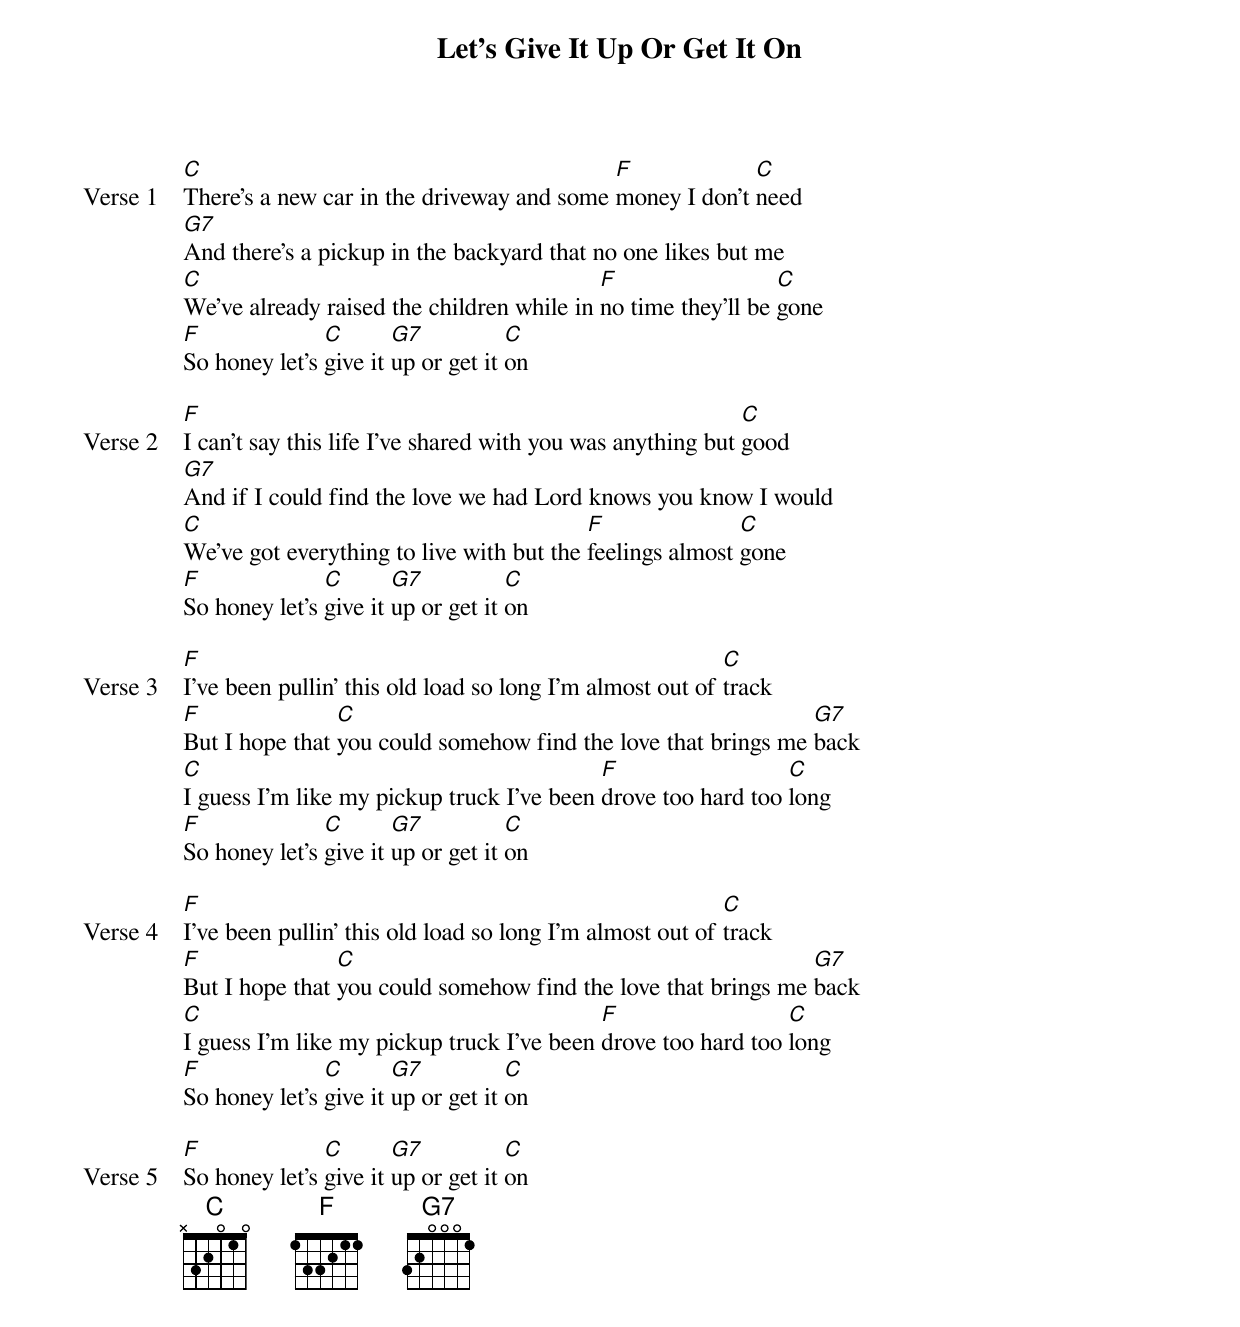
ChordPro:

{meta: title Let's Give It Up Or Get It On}
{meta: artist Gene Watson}
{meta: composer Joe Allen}

{start_of_verse: Verse 1}
[C]There's a new car in the driveway and some [F]money I don't [C]need
[G7]And there's a pickup in the backyard that no one likes but me
[C]We’ve already raised the children while in [F]no time they'll be [C]gone
[F]So honey let's [C]give it [G7]up or get it [C]on
{end_of_verse}

{start_of_verse: Verse 2}
[F]I can’t say this life I've shared with you was anything but [C]good
[G7]And if I could find the love we had Lord knows you know I would
[C]We've got everything to live with but the [F]feelings almost [C]gone
[F]So honey let's [C]give it [G7]up or get it [C]on
{end_of_verse}

{start_of_verse: Verse 3}
[F]I've been pullin' this old load so long I'm almost out of [C]track
[F]But I hope that [C]you could somehow find the love that brings me [G7]back
[C]I guess I'm like my pickup truck I've been [F]drove too hard too [C]long
[F]So honey let's [C]give it [G7]up or get it [C]on
{end_of_verse}

{start_of_verse: Verse 4}
[F]I've been pullin' this old load so long I'm almost out of [C]track
[F]But I hope that [C]you could somehow find the love that brings me [G7]back
[C]I guess I'm like my pickup truck I've been [F]drove too hard too [C]long
[F]So honey let's [C]give it [G7]up or get it [C]on
{end_of_verse}

{start_of_verse: Verse 5}
[F]So honey let's [C]give it [G7]up or get it [C]on
{end_of_verse}
